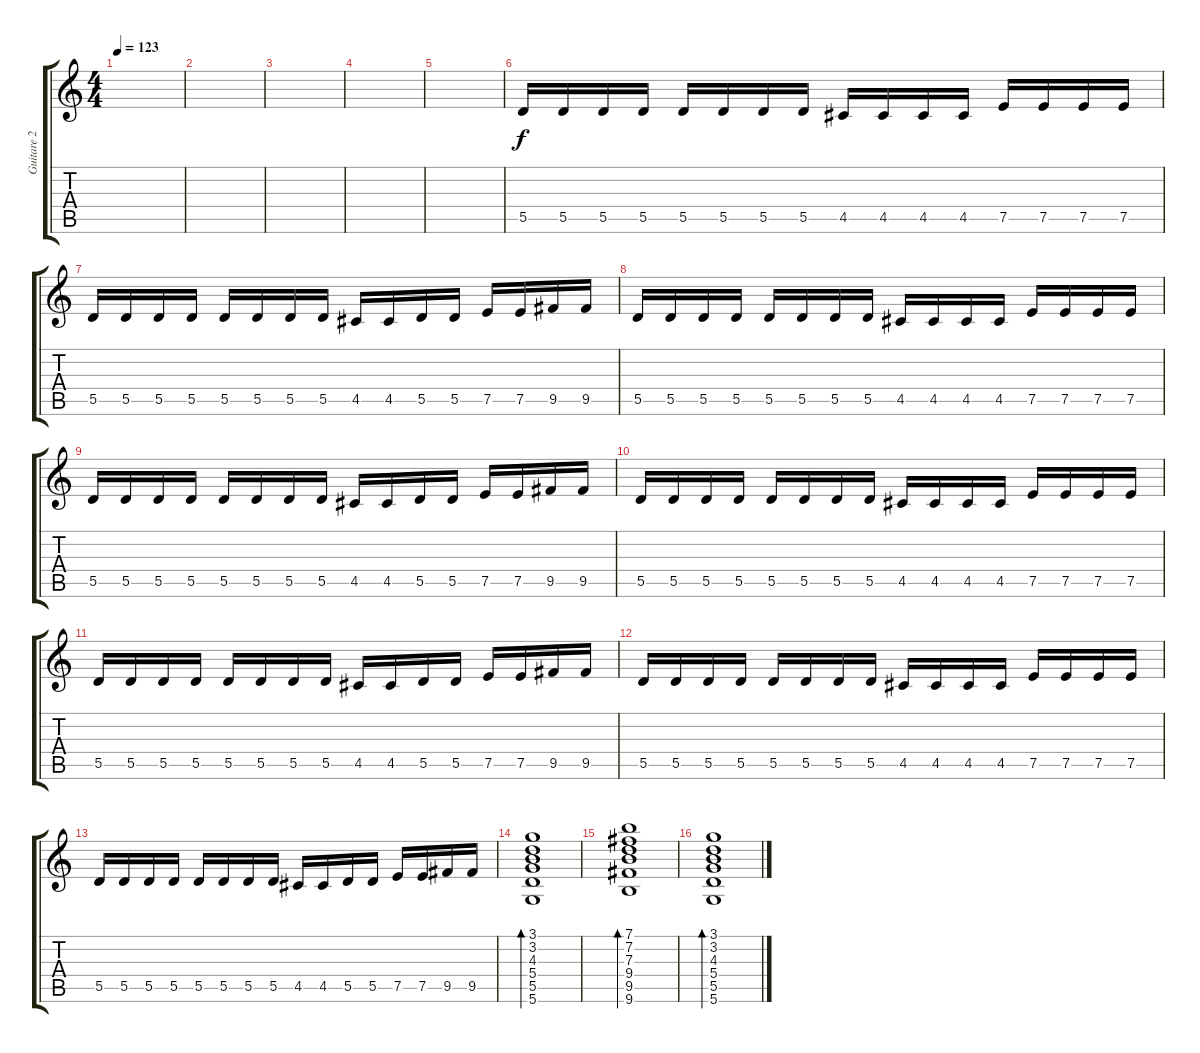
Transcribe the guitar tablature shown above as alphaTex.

\track ("Guitare 2" "Guitare 2") {instrument distortionguitar}
\staff {score tabs}
\tuning (E4 B3 G3 D3 A2 D2) {hide}
\ts (4 4)
\tempo 123
\clef g2
\ks c
|
|
|
|
|
5.5.16{volume 16} 5.5.16 5.5.16 5.5.16 5.5.16 5.5.16 5.5.16 5.5.16 4.5.16 4.5.16 4.5.16 4.5.16 7.5.16 7.5.16 7.5.16 7.5.16 |
5.5.16 5.5.16 5.5.16 5.5.16 5.5.16 5.5.16 5.5.16 5.5.16 4.5.16 4.5.16 5.5.16 5.5.16 7.5.16 7.5.16 9.5.16 9.5.16 |
5.5.16 5.5.16 5.5.16 5.5.16 5.5.16 5.5.16 5.5.16 5.5.16 4.5.16 4.5.16 4.5.16 4.5.16 7.5.16 7.5.16 7.5.16 7.5.16 |
5.5.16 5.5.16 5.5.16 5.5.16 5.5.16 5.5.16 5.5.16 5.5.16 4.5.16 4.5.16 5.5.16 5.5.16 7.5.16 7.5.16 9.5.16 9.5.16 |
5.5.16{volume 16} 5.5.16 5.5.16 5.5.16 5.5.16 5.5.16 5.5.16 5.5.16 4.5.16 4.5.16 4.5.16 4.5.16 7.5.16 7.5.16 7.5.16 7.5.16 |
5.5.16 5.5.16 5.5.16 5.5.16 5.5.16 5.5.16 5.5.16 5.5.16 4.5.16 4.5.16 5.5.16 5.5.16 7.5.16 7.5.16 9.5.16 9.5.16 |
5.5.16 5.5.16 5.5.16 5.5.16 5.5.16 5.5.16 5.5.16 5.5.16 4.5.16 4.5.16 4.5.16 4.5.16 7.5.16 7.5.16 7.5.16 7.5.16 |
5.5.16 5.5.16 5.5.16 5.5.16 5.5.16 5.5.16 5.5.16 5.5.16 4.5.16 4.5.16 5.5.16 5.5.16 7.5.16 7.5.16 9.5.16 9.5.16 |
(3.1 3.2 4.3 5.4 5.5 5.6).1{bd 120 volume 11 instrument electricguitarjazz} |
(7.1 7.2 7.3 9.4 9.5 9.6).1{bd 120} |
(3.1 3.2 4.3 5.4 5.5 5.6).1{bd 120}
